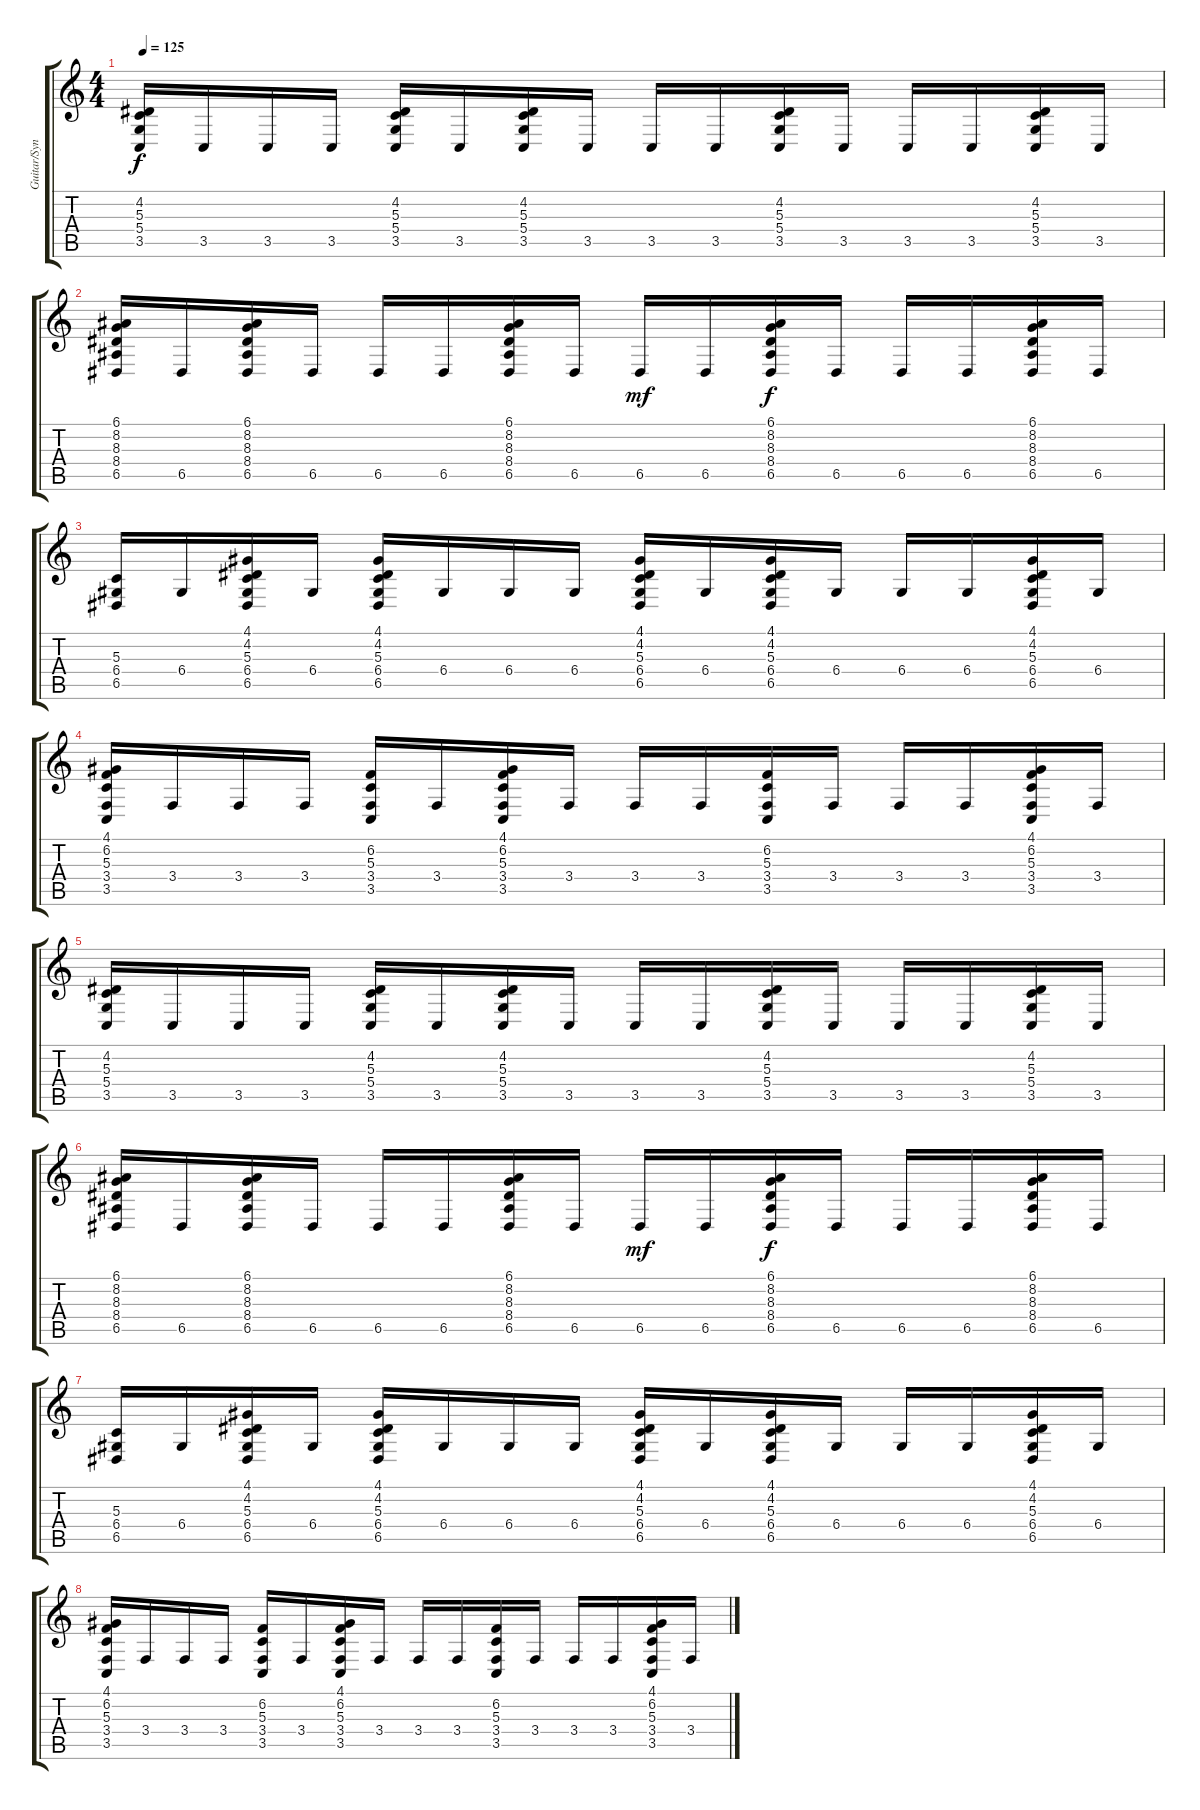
\track ("Guitar/Synth" "Guitar/Syn") {instrument lead2sawtooth}
\staff {score tabs}
\tuning (E4 B3 G3 D3 A2 E2) {hide}
\ts (4 4)
\tempo 125
\clef g2
\ks c
(4.2 5.3 5.4 3.5).16{dy f} 3.5.16 3.5.16 3.5.16 (4.2 5.3 5.4 3.5).16 3.5.16 (4.2 5.3 5.4 3.5).16 3.5.16 3.5.16 3.5.16 (4.2 5.3 5.4 3.5).16 3.5.16 3.5.16 3.5.16 (4.2 5.3 5.4 3.5).16 3.5.16 |
(6.1 8.2 8.3 8.4 6.5).16 6.5.16 (6.1 8.2 8.3 8.4 6.5).16 6.5.16 6.5.16 6.5.16 (6.1 8.2 8.3 8.4 6.5).16 6.5.16 6.5.16{dy mf} 6.5.16 (6.1 8.2 8.3 8.4 6.5).16{dy f} 6.5.16 6.5.16 6.5.16 (6.1 8.2 8.3 8.4 6.5).16 6.5.16 |
(5.3 6.4 6.5).16 6.4.16 (4.1 4.2 5.3 6.4 6.5).16 6.4.16 (4.1 4.2 5.3 6.4 6.5).16 6.4.16 6.4.16 6.4.16 (4.1 4.2 5.3 6.4 6.5).16 6.4.16 (4.1 4.2 5.3 6.4 6.5).16 6.4.16 6.4.16 6.4.16 (4.1 4.2 5.3 6.4 6.5).16 6.4.16 |
(4.1 6.2 5.3 3.4 3.5).16 3.4.16 3.4.16 3.4.16 (6.2 5.3 3.4 3.5).16 3.4.16 (4.1 6.2 5.3 3.4 3.5).16 3.4.16 3.4.16 3.4.16 (6.2 5.3 3.4 3.5).16 3.4.16 3.4.16 3.4.16 (4.1 6.2 5.3 3.4 3.5).16 3.4.16 |
(4.2 5.3 5.4 3.5).16 3.5.16 3.5.16 3.5.16 (4.2 5.3 5.4 3.5).16 3.5.16 (4.2 5.3 5.4 3.5).16 3.5.16 3.5.16 3.5.16 (4.2 5.3 5.4 3.5).16 3.5.16 3.5.16 3.5.16 (4.2 5.3 5.4 3.5).16 3.5.16 |
(6.1 8.2 8.3 8.4 6.5).16 6.5.16 (6.1 8.2 8.3 8.4 6.5).16 6.5.16 6.5.16 6.5.16 (6.1 8.2 8.3 8.4 6.5).16 6.5.16 6.5.16{dy mf} 6.5.16 (6.1 8.2 8.3 8.4 6.5).16{dy f} 6.5.16 6.5.16 6.5.16 (6.1 8.2 8.3 8.4 6.5).16 6.5.16 |
(5.3 6.4 6.5).16 6.4.16 (4.1 4.2 5.3 6.4 6.5).16 6.4.16 (4.1 4.2 5.3 6.4 6.5).16 6.4.16 6.4.16 6.4.16 (4.1 4.2 5.3 6.4 6.5).16 6.4.16 (4.1 4.2 5.3 6.4 6.5).16 6.4.16 6.4.16 6.4.16 (4.1 4.2 5.3 6.4 6.5).16 6.4.16 |
(4.1 6.2 5.3 3.4 3.5).16 3.4.16 3.4.16 3.4.16 (6.2 5.3 3.4 3.5).16 3.4.16 (4.1 6.2 5.3 3.4 3.5).16 3.4.16 3.4.16 3.4.16 (6.2 5.3 3.4 3.5).16 3.4.16 3.4.16 3.4.16 (4.1 6.2 5.3 3.4 3.5).16 3.4.16
